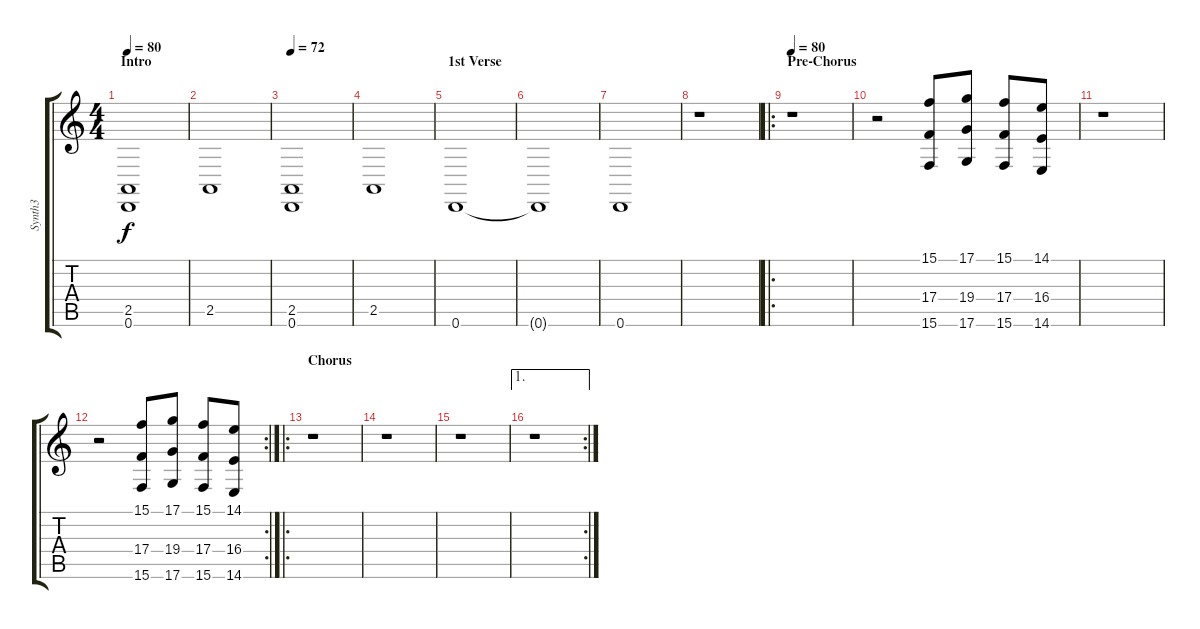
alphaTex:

\track ("Synth3" "Synth3") {instrument stringensemble1}
\staff {score tabs}
\tuning (D4 A3 F3 C3 G2 D2) {hide}
\ts (4 4)
\section ("" "Intro")
\tempo 80
\tempo 72
\tempo 80
\clef g2
\ks c
(2.5 0.6).1{dy f instrument stringensemble1} |
2.5.1 |
\tempo 72
(2.5 0.6).1 |
2.5.1 |
\section ("" "1st Verse")
0.6.1 |
0.6{t}.1 |
0.6.1 |
r.1 |
\ro
\section ("" "Pre-Chorus")
\tempo 80
r.1 |
r.2 (15.1 17.4 15.6).8 (17.1 19.4 17.6).8 (15.1 17.4 15.6).8 (14.1 16.4 14.6).8 |
r.1 |
\rc 2
r.2 (15.1 17.4 15.6).8 (17.1 19.4 17.6).8 (15.1 17.4 15.6).8 (14.1 16.4 14.6).8 |
\ro
\section ("" "Chorus")
r.1 |
r.1 |
r.1 |
\ae 1
\rc 2
r.1
